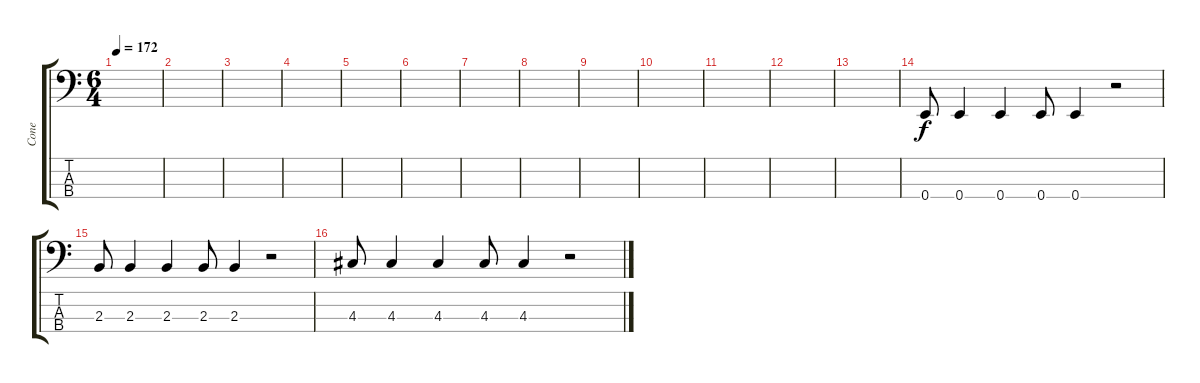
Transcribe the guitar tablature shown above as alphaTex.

\track ("Cone" "Cone") {instrument electricbasspick}
\staff {score tabs}
\tuning (G2 D2 A1 E1) {hide}
\ts (6 4)
\tempo 172
\clef f4
\ks c
|
|
|
|
|
|
|
|
|
|
|
|
|
0.4.8 0.4.4 0.4.4 0.4.8 0.4.4 r.2 |
2.3.8 2.3.4 2.3.4 2.3.8 2.3.4 r.2 |
4.3.8 4.3.4 4.3.4 4.3.8 4.3.4 r.2
